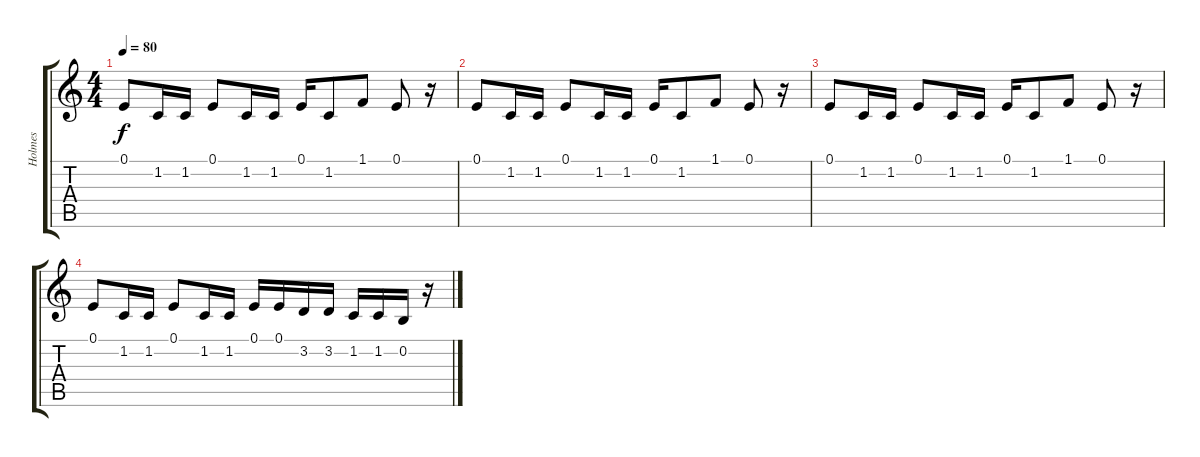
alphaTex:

\track ("Holmes" "Holmes") {instrument electricpiano1}
\staff {score tabs}
\tuning (E4 B3 G3 D3 A2 E2) {hide}
\ts (4 4)
\tempo 80
\clef g2
\ks c
0.1.8{dy f} 1.2.16 1.2.16 0.1.8 1.2.16 1.2.16 0.1.16 1.2.8 1.1.8 0.1.8 r.16 |
0.1.8 1.2.16 1.2.16 0.1.8 1.2.16 1.2.16 0.1.16 1.2.8 1.1.8 0.1.8 r.16 |
0.1.8 1.2.16 1.2.16 0.1.8 1.2.16 1.2.16 0.1.16 1.2.8 1.1.8 0.1.8 r.16 |
0.1.8 1.2.16 1.2.16 0.1.8 1.2.16 1.2.16 0.1.16 0.1.16 3.2.16 3.2.16 1.2.16 1.2.16 0.2.16 r.16
